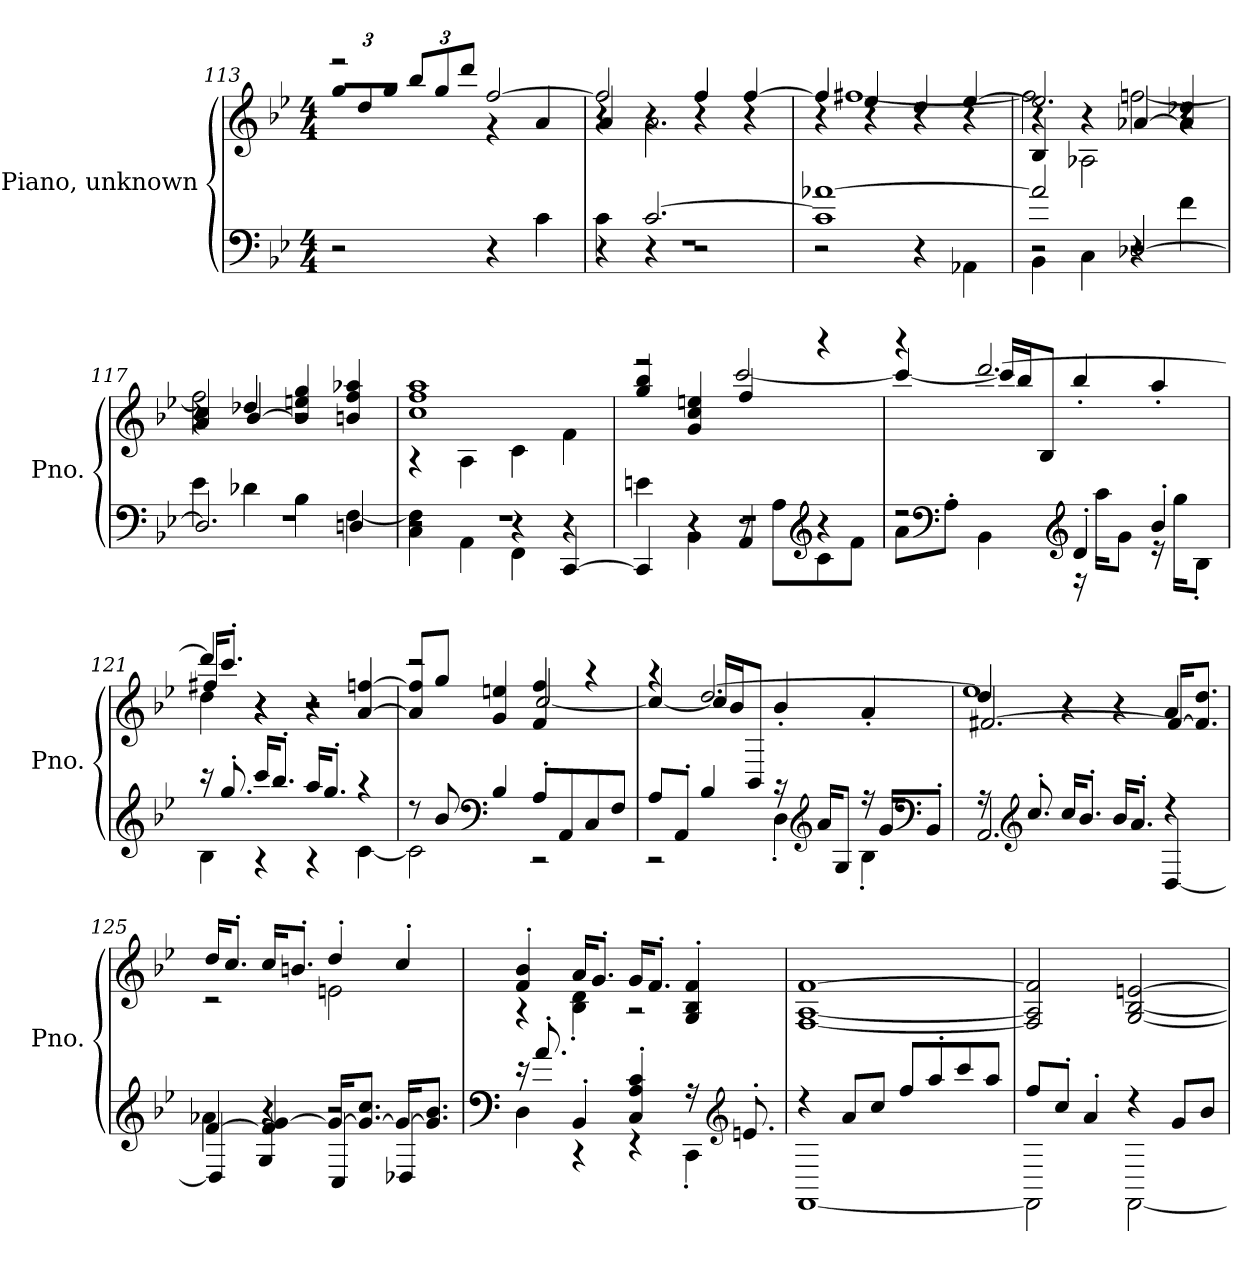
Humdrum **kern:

**kern	**kern
*part1	*part1
*staff2	*staff1
*I"Piano, unknown	*
*I'Pno.	*
*clefF4	*clefG2
*k[b-e-]	*k[b-e-]
*M4/4	*M4/4
=113	=113
*	*^
*	*	*Xbrackettup
2r	2r	12gg/L
.	.	12dd/
.	.	12gg/J
.	.	12bb-/L
.	.	12gg/
.	.	12ddd/J
4r	[2ff/	4r
4c\	.	4a/
=114	=114	=114
*^	*	*^
*	*^	*	*	*
1r	4c\	4r	2ff/]	4r	4a/
.	4r	[2.c/	.	2.a\	4r
.	2r	.	4r	.	4ff/
.	.	.	[4ff/	.	4r
!!LO:LB:g=z	!!	!!
=115	=115	=115	=115	=115	=115
[1a-X	2r	1c]	4ff/]	[1ff#X	4r
.	.	.	4r	.	4ee-/
.	4r	.	4r	.	4dd/
.	4AA-X\	.	[4ee-/	.	4r
=116	=116	=116	=116	=116	=116
*	*	*	*	*	*^
2a-/]	4BB-\	2r	2.ee-/]	2ff#\]	4B-/	4r
.	4C\	.	.	.	4r	2A-X\
2r	4r	[2D-X/	.	[2ffn\	[4a-X/	.
.	4f\	.	4r	.	4a-/] 4dd-X/	4r
*	*	*	*	*	*v	*v
=117	=117	=117	=117	=117	=117
1r	4e-\	2.D-/]	4r	2ff\]	4a/ 4cc/
.	4d-X\	.	4dd-X/	.	[4b-/
.	4B-\	.	2r	2r	4b-/] 4een/ 4gg/
.	[4F\	4Dn/	.	.	4bn/ 4ff/ 4aa-X/
*	*	*	*	*v	*v
=118	=118	=118	=118	=118
1r	4C\ 4F\]	2r	1cc 1ff 1aa	4r
.	4AA\	.	.	4A\
.	4FF\	4r	.	4c\
.	4r	[4CC/	.	4f\
=119	=119	=119	=119	=119
1r	4en\	4CC/]	2r	4gg/ 4bb-/
.	4BB-\	4r	.	4g/ 4cc/ 4een/
.	8r	4AA/	4ff/	[2ccc/
.	8A\L	.	.	.
*clefG2	*	*	*	*
.	8c\	4r	4r	.
.	8f\J	.	.	.
*	*v	*v	*	*
!!LO:PB:g=z	!!
=120	=120	=120	=120
2r	8a\L	4r	4ccc/_
*clefF4	*	*	*
.	8A'\J	.	.
.	4BB-\	[2.ddd/	16ccc/LL]
.	.	.	16bb-/J
.	.	.	8B-/J
*clefG2	*	*	*
4d'/	16r	.	4bb-'/
.	16aa\KL	.	.
.	8g\J	.	.
4b-'/	16r	.	4aa'/
.	16gg\KL	.	.
.	8B-'\J	.	.
=121	=121	=121	=121
*	*	*	*^
16r	4B-\	4ddd/]	4dd\	16ff#X/KL
8.gg'/	.	.	.	8.ccc'/J
16ccc/KL	4r	4r	4r	4r
8.bb-'/J	.	.	.	.
16aa/KL	4r	2r	2r	4r
8.gg'/J	.	.	.	.
4r	[4c\	.	.	[4a/ [4ffn/
*	*	*	*v	*v
=122	=122	=122	=122
8r	2c\]	2r	8a/] 8ff/]L
8b-/	.	.	8gg/J
*clefF4	*	*	*
4B-/	.	.	4g/ 4een/
8A'/L	2r	4f/ 4ff/	[2cc/
8AA/	.	.	.
8C/	.	4r	.
8F/J	.	.	.
!!LO:LB:g=z	!!
=123	=123	=123	=123
8A/L	2r	4r	4cc/_
8AA'/J	.	.	.
4B-/	.	[2.dd/	16cc/LL]
.	.	.	16b-/J
.	.	.	8BB-/J
16r	4D'\	.	4b-'/
*clefG2	*	*	*
16a/KL	.	.	.
8G/J	.	.	.
16r	4B-'\	.	4a'/
16g/KL	.	.	.
*clefF4	*	*	*
8BB-'/J	.	.	.
=124	=124	=124	=124
*	*	*	*^
16r	2.AA/	4dd/]	1ee-	[2.f#X/
*clefG2	*	*	*	*
8.cc'/	.	.	.	.
16cc/KL	.	4r	.	.
8.b-'/J	.	.	.	.
16b-/KL	.	4r	.	.
8.a'/J	.	.	.	.
4r	[4D/	4a/	.	16f#/KL_
.	.	.	.	8.f#/] 8.dd/J
*	*	*	*v	*v
=125	=125	=125	=125
*	*^	*	*
[4f/	4a-X\	4D/]	16dd/KL	2r
.	.	.	8.cc'/J	.
4f/] [4g/	4r	4G/	16cc/KL	.
.	.	.	8.bn'/J	.
16g/KL_	2r	4C/	4dd'/	2en\
8.g/_ 8.cc/J	.	.	.	.
16g/KL_	.	4D-X/	4cc'/	.
8.g/] 8.b-/J	.	.	.	.
*v	*v	*v	*	*
!!LO:LB:g=z	!!
=126	=126	=126
*clefF4	*	*
*^	*	*
16r	4D\	4f/' 4b-/'	4r
8.a'/	.	.	.
4BB-'/	4r	16a/KL	4B-\' 4d\'
.	.	8.g'/J	.
4C/' 4A/' 4c/'	4r	16g/KL	2r
.	.	8.f'/J	.
16r	4CC'\	4G/' 4B-/' 4f/'	.
*clefG2	*	*	*
8.en'/	.	.	.
*	*	*v	*v
=127	=127	=127
4r	[1FF	[1F [1A [1f
8a/L	.	.
8cc/J	.	.
8ff/L	.	.
8aa'/	.	.
8ccc/	.	.
8aa/J	.	.
=128	=128	=128
8ff/L	2FF\]	2F/] 2A/] 2f/]
8cc'/J	.	.
4a'/	.	.
4r	[2FF\	[2G/ [2B-/ [2en/
8g/L	.	.
8b-/J	.	.
*v	*v	*
=	=
*-	*-
